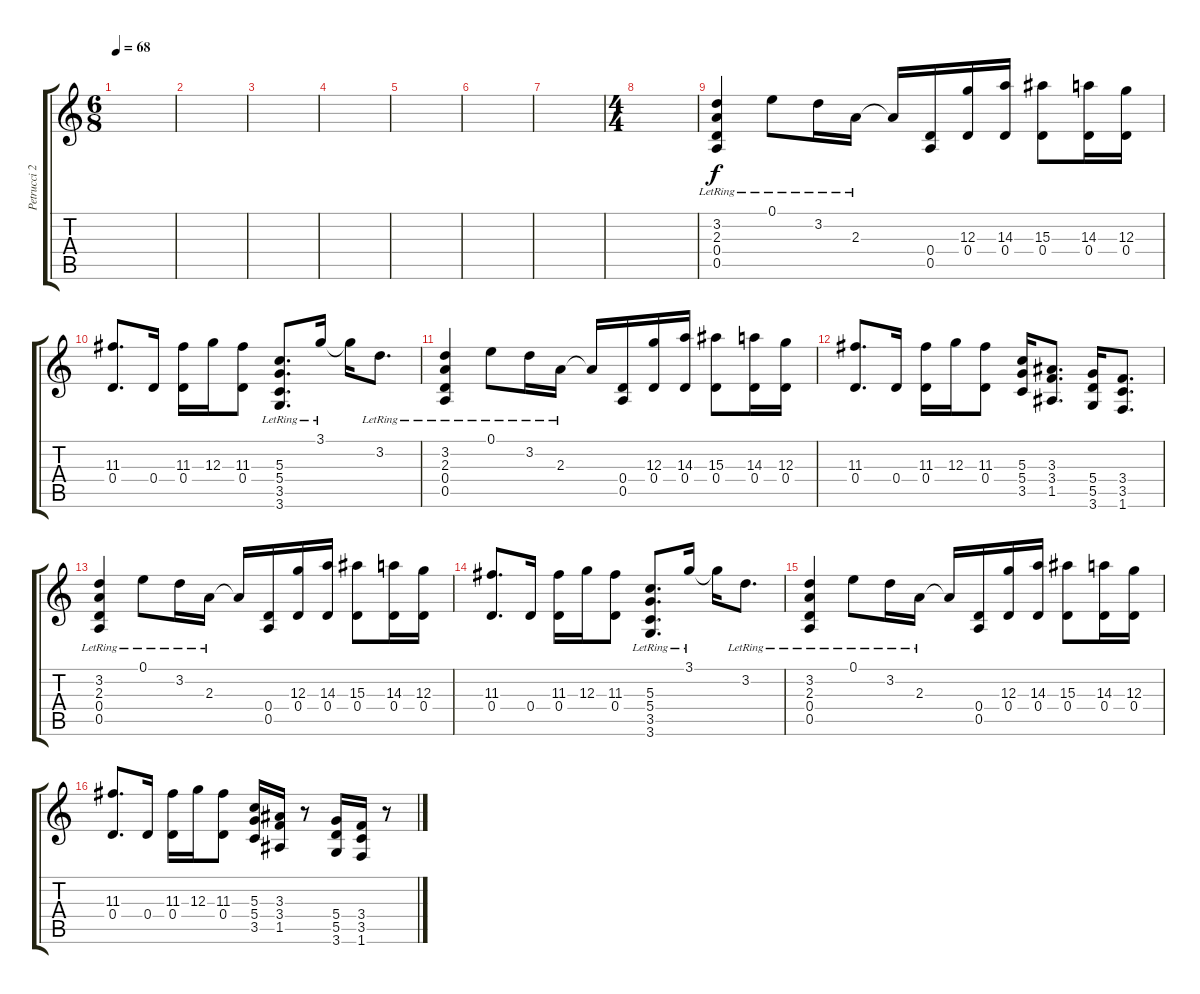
\track ("Petrucci 2" "Petrucci 2") {instrument distortionguitar}
\staff {score tabs}
\tuning (E4 B3 G3 D3 A2 E2) {hide}
\ts (6 8)
\tempo 68
\clef g2
\ks c
|
|
|
|
|
|
|
\ts (4 4)
|
(3.2 2.3 0.4{lr} 0.5).4 0.1{lr}.8 3.2{lr}.16 2.3{lr}.16 2.3{t}.16 (0.4 0.5).16 (12.3 0.4).16 (14.3 0.4).16 (15.3 0.4).8 (14.3 0.4).16 (12.3 0.4).16 |
(11.3 0.4).8{d} 0.4.16 (11.3 0.4).16 12.3.16 (11.3 0.4).8 (5.3 5.4 3.5{lr} 3.6).8{d} 3.1{lr}.16 3.1{t}.16 3.2{lr}.8{d} |
(3.2{lr} 2.3 0.4 0.5).4 0.1{lr}.8 3.2{lr}.16 2.3{lr}.16 2.3{t}.16 (0.4 0.5).16 (12.3 0.4).16 (14.3 0.4).16 (15.3 0.4).8 (14.3 0.4).16 (12.3 0.4).16 |
(11.3 0.4).8{d} 0.4.16 (11.3 0.4).16 12.3.16 (11.3 0.4).8 (5.3 5.4 3.5).16 (3.3 3.4 1.5).8{d} (5.4 5.5 3.6).16 (3.4 3.5 1.6).8{d} |
(3.2 2.3{lr} 0.4 0.5).4 0.1{lr}.8 3.2{lr}.16 2.3{lr}.16 2.3{t}.16 (0.4 0.5).16 (12.3 0.4).16 (14.3 0.4).16 (15.3 0.4).8 (14.3 0.4).16 (12.3 0.4).16 |
(11.3 0.4).8{d} 0.4.16 (11.3 0.4).16 12.3.16 (11.3 0.4).8 (5.3{lr} 5.4 3.5 3.6).8{d} 3.1{lr}.16 3.1{t}.16 3.2{lr}.8{d} |
(3.2{lr} 2.3 0.4 0.5).4 0.1{lr}.8 3.2{lr}.16 2.3{lr}.16 2.3{t}.16 (0.4 0.5).16 (12.3 0.4).16 (14.3 0.4).16 (15.3 0.4).8 (14.3 0.4).16 (12.3 0.4).16 |
(11.3 0.4).8{d} 0.4.16 (11.3 0.4).16 12.3.16 (11.3 0.4).8 (5.3 5.4 3.5).16 (3.3 3.4 1.5).16 r.8 (5.4 5.5 3.6).16 (3.4 3.5 1.6).16 r.8
